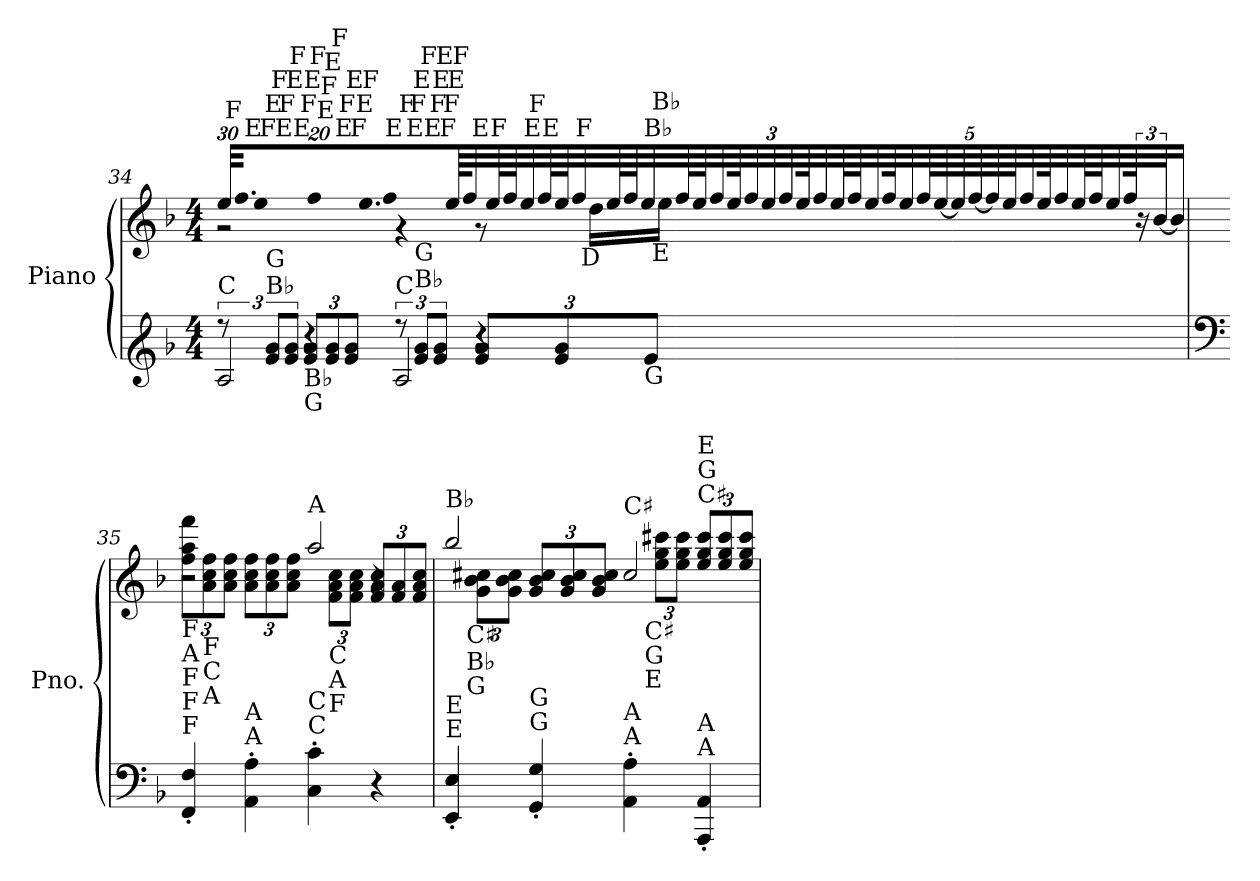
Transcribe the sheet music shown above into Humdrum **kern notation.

**kern	**kern
*part1	*part1
*staff2	*staff1
*I"Piano	*
*I'Pno.	*
!!LO:LB:g=z
*clefG1	*clefG2
*k[b-]	*k[b-]
*M4/4	*M4/4
=34	=34
*^	*
*	*^	*
*	*	*	*Xbrackettup
!	!	!	!LO:TX:a:t=E
!LO:TX:a:t=C	!	!	!
!	!	!	!LO:N:vis=64
*	*	*	*^
12r	4ryy	2c/	960%17ee/LLLL	2r
!	!	!	!LO:TX:a:t=F	!
!	!	!	!LO:N:vis=64.	!
.	.	.	640%17ff/	.
!	!	!	!LO:TX:a:t=E	!
!	!	!	!LO:N:vis=64	!
.	.	.	960%17ee/	.
!	!	!	!LO:TX:a:t=F	!
!	!	!	!LO:N:vis=64	!
.	.	.	960%17ff/	.
!	!	!	!LO:TX:a:t=E	!
!	!	!	!LO:N:vis=64.	!
.	.	.	640%17ee/	.
!LO:TX:a:t=B♭	!	!	!	!
!LO:TX:a:t=G	!	!	!	!
12g/ 12b-/L	.	.	.	.
!	!	!	!LO:TX:a:t=F	!
!	!	!	!LO:N:vis=64	!
.	.	.	960%17ff/	.
!	!	!	!LO:TX:a:t=E	!
.	.	.	64ee/J	.
!	!	!	!LO:TX:a:t=F	!
.	.	.	32ff/	.
12g/ 12b-/J	.	.	.	.
!	!	!	!LO:TX:a:t=E	!
.	.	.	64ee/L	.
!	!	!	!LO:TX:a:t=F	!
.	.	.	64ff/J	.
!	!	!	!LO:TX:a:t=E	!
.	.	.	32ee/	.
!	!	!	!LO:TX:a:t=F	!
.	.	.	64ff/L	.
!	!	!	!LO:TX:a:t=E	!
.	.	.	64ee/J	.
*	*Xbrackettup	*	*	*
!LO:TX:b:t=B♭	!	!	!	!
!LO:TX:b:t=G	!	!	!	!
4r	12g/ 12b-/L	.	.	.
!	!	!	!LO:TX:a:t=F	!
.	.	.	32ff/	.
!	!	!	!LO:TX:a:t=E	!
.	.	.	64ee/L	.
!	!	!	!LO:TX:a:t=F	!
.	.	.	64ff/J	.
!	!	!	!LO:TX:a:t=E	!
.	.	.	32ee/	.
.	12g/ 12b-/	.	.	.
!	!	!	!LO:TX:a:t=F	!
.	.	.	64ff/L	.
!	!	!	!LO:TX:a:t=E	!
.	.	.	64ee/J	.
!	!	!	!LO:TX:a:t=F	!
.	.	.	32ff/	.
.	12g/ 12b-/J	.	.	.
!	!	!	!LO:TX:a:t=E	!
.	.	.	64ee/K	.
!	!	!	!LO:TX:a:t=F	!
.	.	.	48ff/	.
!	!	!	!LO:TX:a:t=E	!
.	.	.	48ee/	.
!	!	!	!LO:TX:a:t=F	!
.	.	.	48ff/	.
!	!	!	!LO:TX:a:t=E	!
.	.	.	64ee/K	.
*brackettup	*	*	*	*
!LO:TX:a:t=C	!	!	!	!
12r	4ryy	2c/	.	4r
!	!	!	!LO:TX:a:t=F	!
.	.	.	32ff/	.
!	!	!	!LO:TX:a:t=E	!
.	.	.	64ee/L	.
!	!	!	!LO:TX:a:t=F	!
.	.	.	64ff/J	.
!	!	!	!LO:TX:a:t=E	!
.	.	.	32ee/	.
!LO:TX:a:t=B♭	!	!	!	!
!LO:TX:a:t=G	!	!	!	!
12g/ 12b-/L	.	.	.	.
!	!	!	!LO:TX:a:t=F	!
.	.	.	64ff/K	.
!	!	!	!LO:TX:a:t=E	!
.	.	.	40ee/	.
!	!	!	!LO:TX:a:t=F	!
.	.	.	80ff/L	.
!	!	!	!LO:TX:a:t=E	!
.	.	.	[80ee/	.
12g/ 12b-/J	.	.	.	.
!	!	!	!LO:TX:a:t=E	!
.	.	.	80ee/]	.
!	!	!	!LO:TX:a:t=F	!
.	.	.	[80ff/	.
!	!	!	!LO:TX:a:t=F	!
.	.	.	80ff/]	.
!	!	!	!LO:TX:a:t=E	!
.	.	.	80ee/J	.
!	!	!	!LO:TX:a:t=F	!
.	.	.	40ff/	.
!	!	!	!LO:TX:a:t=E	!
.	.	.	64ee/K	.
*	*Xbrackettup	*	*	*
4r	12g/ 12b-/L	.	.	8r
!	!	!	!LO:TX:a:t=F	!
.	.	.	32ff/	.
!	!	!	!LO:TX:a:t=E	!
.	.	.	64ee/L	.
!	!	!	!LO:TX:a:t=F	!
.	.	.	64ff/J	.
!	!	!	!LO:TX:a:t=E	!
.	.	.	32ee/	.
.	12g/ 12b-/	.	.	.
!	!	!	!LO:TX:a:t=F	!
.	.	.	64ff/K	.
*	*	*	*brackettup	*
!	!	!	!LO:TX:b:t=D	!
.	.	.	24r	.
.	.	.	.	16dd\LL
!	!	!	!LO:TX:a:t=B♭	!
.	.	.	[48b-/J	.
!	!LO:TX:b:t=G	!	!	!
.	12g/J	.	.	.
!	!	!	!LO:TX:a:t=B♭	!
!	!	!	!LO:TX:b:t=E	!
.	.	.	16b-/JJ]	.
.	.	.	.	16ee\JJ
.	.	.	960ryy	.
*v	*v	*v	*	*
*	*v	*v
!!LO:LB:g=z
=35	=35
*clefF4	*
*	*^
*	*	*Xbrackettup
*	*	*^
!	!LO:TX:b:t=F	!	!
!	!LO:TX:b:t=A	!	!
!	!LO:TX:b:t=F	!	!
!LO:TX:a:t=F	!	!	!
!LO:TX:a:t=F	!	!	!
4FF/' 4F/'	2r	12ff\ 12aa\ 12fff\L	2r
!	!	!LO:TX:b:t=F	!
!	!	!LO:TX:b:t=C	!
!	!	!LO:TX:b:t=A	!
.	.	12a\ 12cc\ 12ff\	.
.	.	12a\ 12cc\ 12ff\J	.
!LO:TX:a:t=A	!	!	!
!LO:TX:a:t=A	!	!	!
4AA\' 4A\'	.	12a\ 12cc\ 12ff\L	.
.	.	12a\ 12cc\ 12ff\	.
.	.	12a\ 12cc\ 12ff\J	.
!	!LO:TX:a:t=A	!	!
!LO:TX:a:t=C	!	!	!
!LO:TX:a:t=C	!	!	!
4C\' 4c\'	2aa/	12ryy	4ryy
!	!	!LO:TX:b:t=C	!
!	!	!LO:TX:b:t=A	!
!	!	!LO:TX:b:t=F	!
.	.	12f\ 12a\ 12cc\L	.
.	.	12f\ 12a\ 12cc\J	.
4r	.	4r	12f/ 12a/ 12cc/L
.	.	.	12f/ 12a/
.	.	.	12f/ 12a/ 12cc/J
=36	=36	=36	=36
!	!LO:TX:a:t=B♭	!	!
!LO:TX:a:t=E	!	!	!
!LO:TX:a:t=E	!	!	!
4EE/' 4E/'	2bb-/	12ryy	4ryy
!	!	!LO:TX:b:t=C♯	!
!	!	!LO:TX:b:t=B♭	!
!	!	!LO:TX:b:t=G	!
.	.	12g\ 12b-\ 12cc#X\L	.
.	.	12g\ 12b-\ 12cc#\J	.
!LO:TX:a:t=G	!	!	!
!LO:TX:a:t=G	!	!	!
4GG/' 4G/'	.	3ryy	12g/ 12b-/ 12cc#/L
.	.	.	12g/ 12b-/ 12cc#/
.	.	.	12g/ 12b-/ 12cc#/J
!	!LO:TX:a:t=C♯	!	!
!LO:TX:a:t=A	!	!	!
!LO:TX:a:t=A	!	!	!
4AA\' 4A\'	2cc#/	.	4ryy
!	!	!LO:TX:b:t=C♯	!
!	!	!LO:TX:b:t=G	!
!	!	!LO:TX:b:t=E	!
.	.	12ee\ 12gg\ 12ccc#X\L	.
.	.	12ee\ 12gg\ 12ccc#\J	.
!	!	!LO:TX:a:t=C♯	!
!	!	!LO:TX:a:t=G	!
!	!	!LO:TX:a:t=E	!
!LO:TX:a:t=A	!	!	!
!LO:TX:a:t=A	!	!	!
4AAA/' 4AA/'	.	4ryy	12ee/ 12gg/ 12ccc#/L
.	.	.	12ee/ 12gg/ 12ccc#/
.	.	.	12ee/ 12gg/ 12ccc#/J
*	*v	*v	*v
=	=
*-	*-
